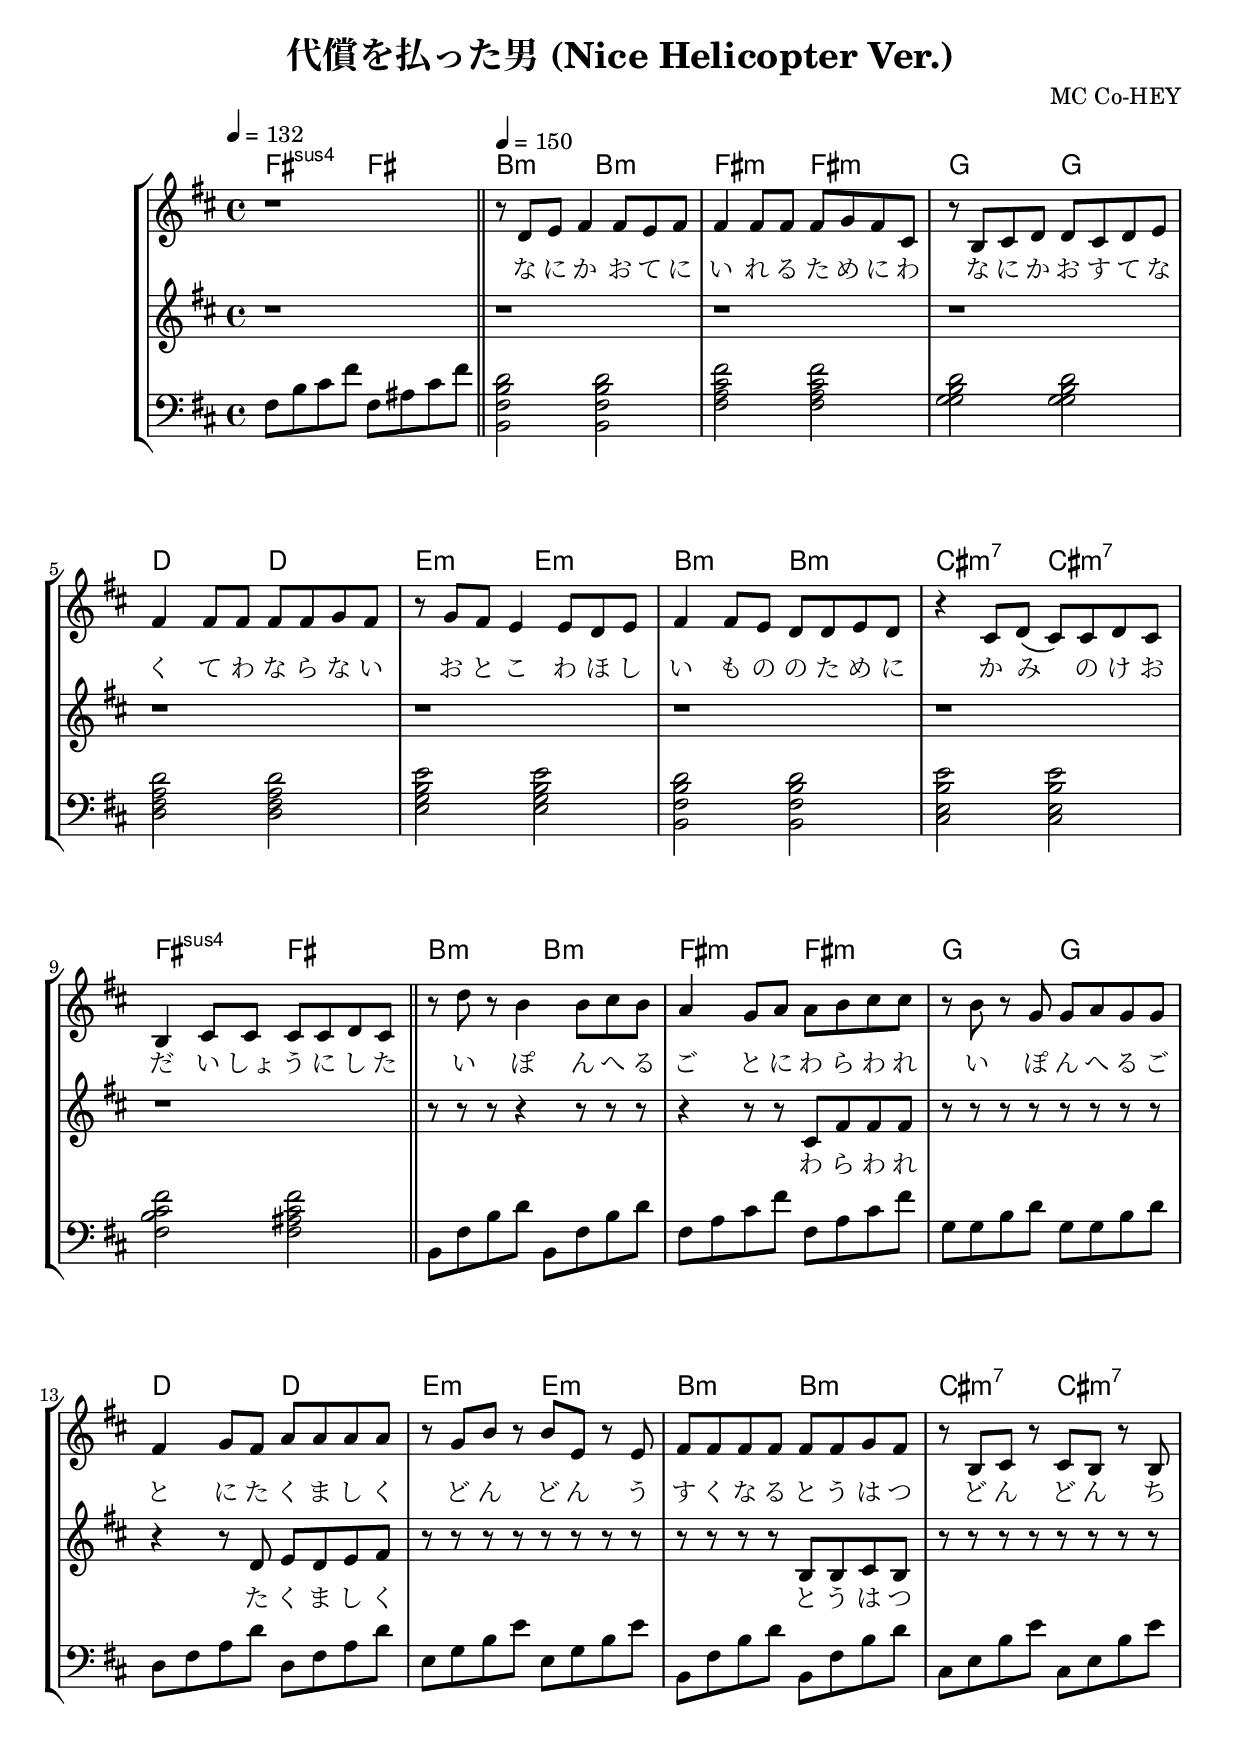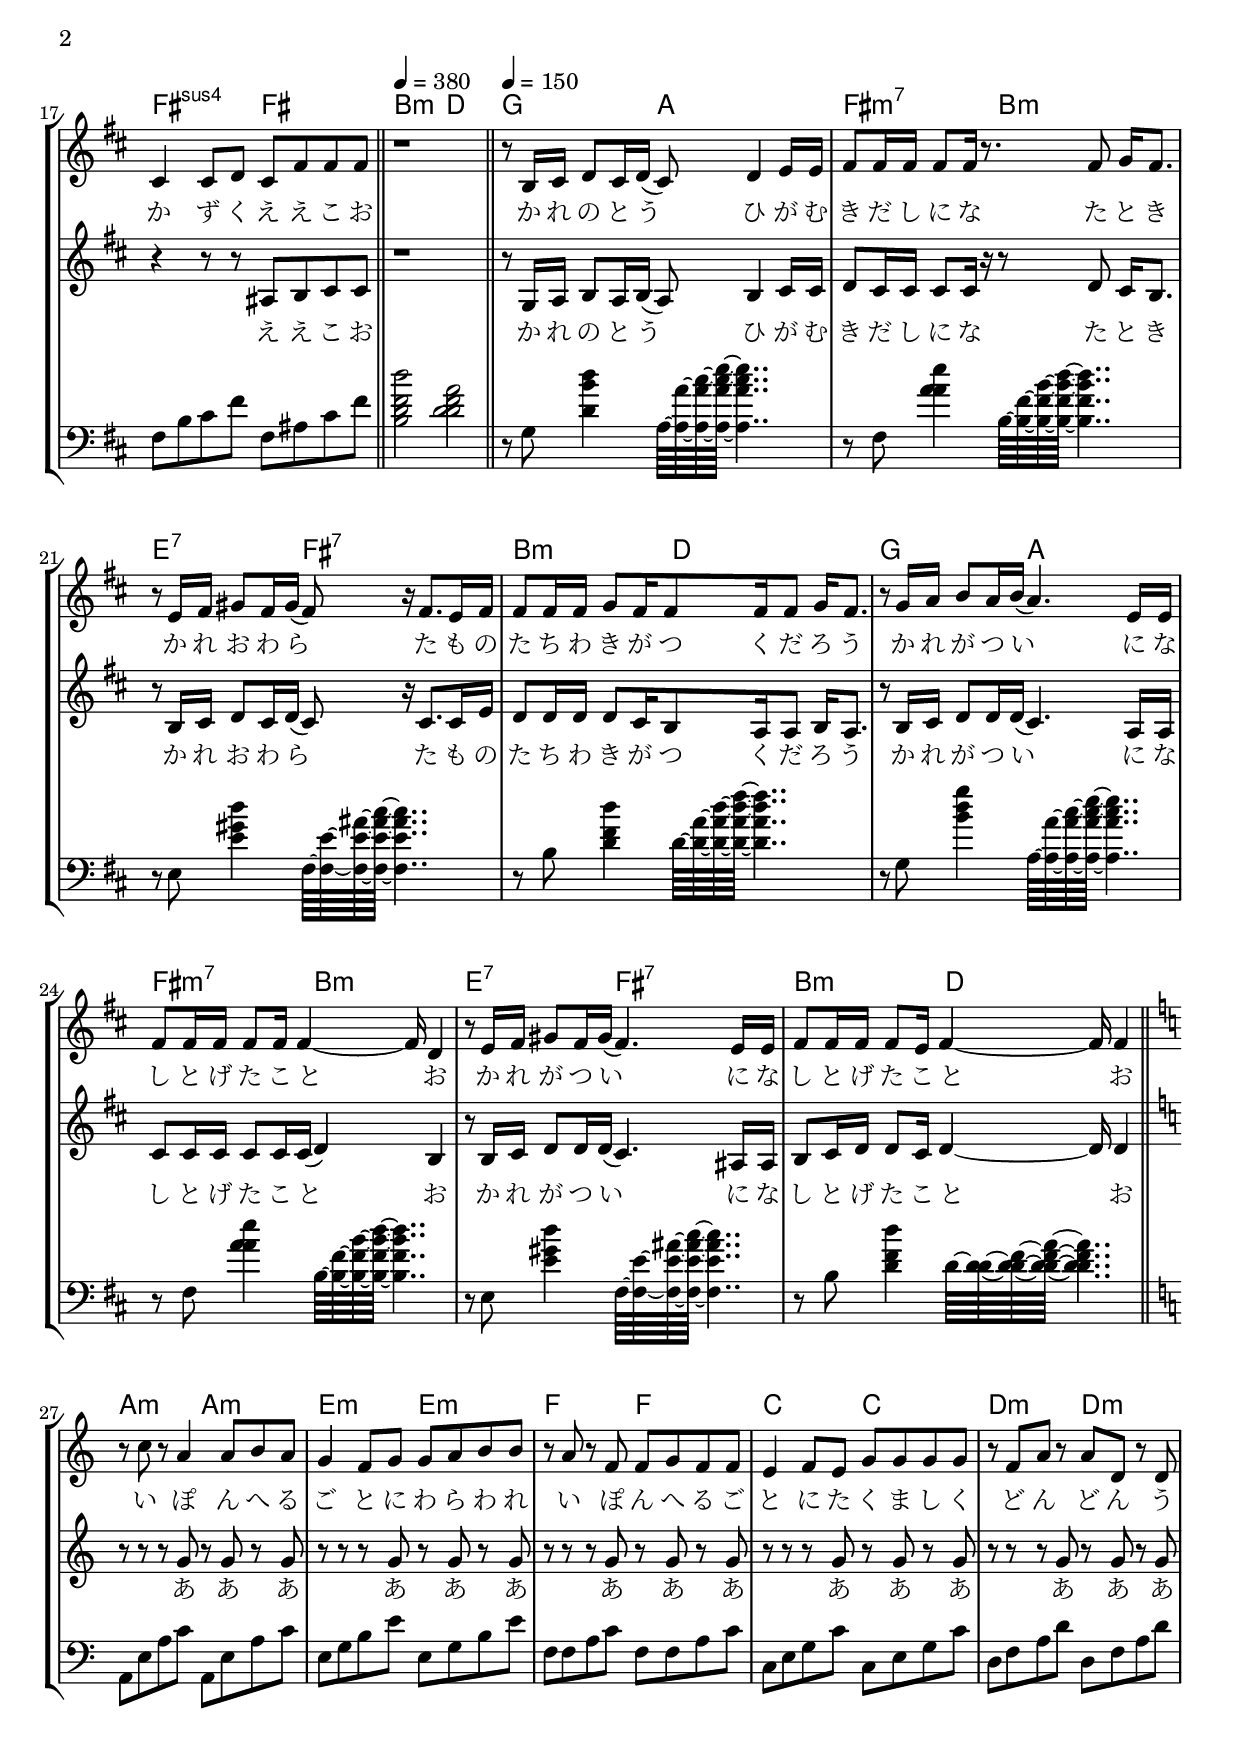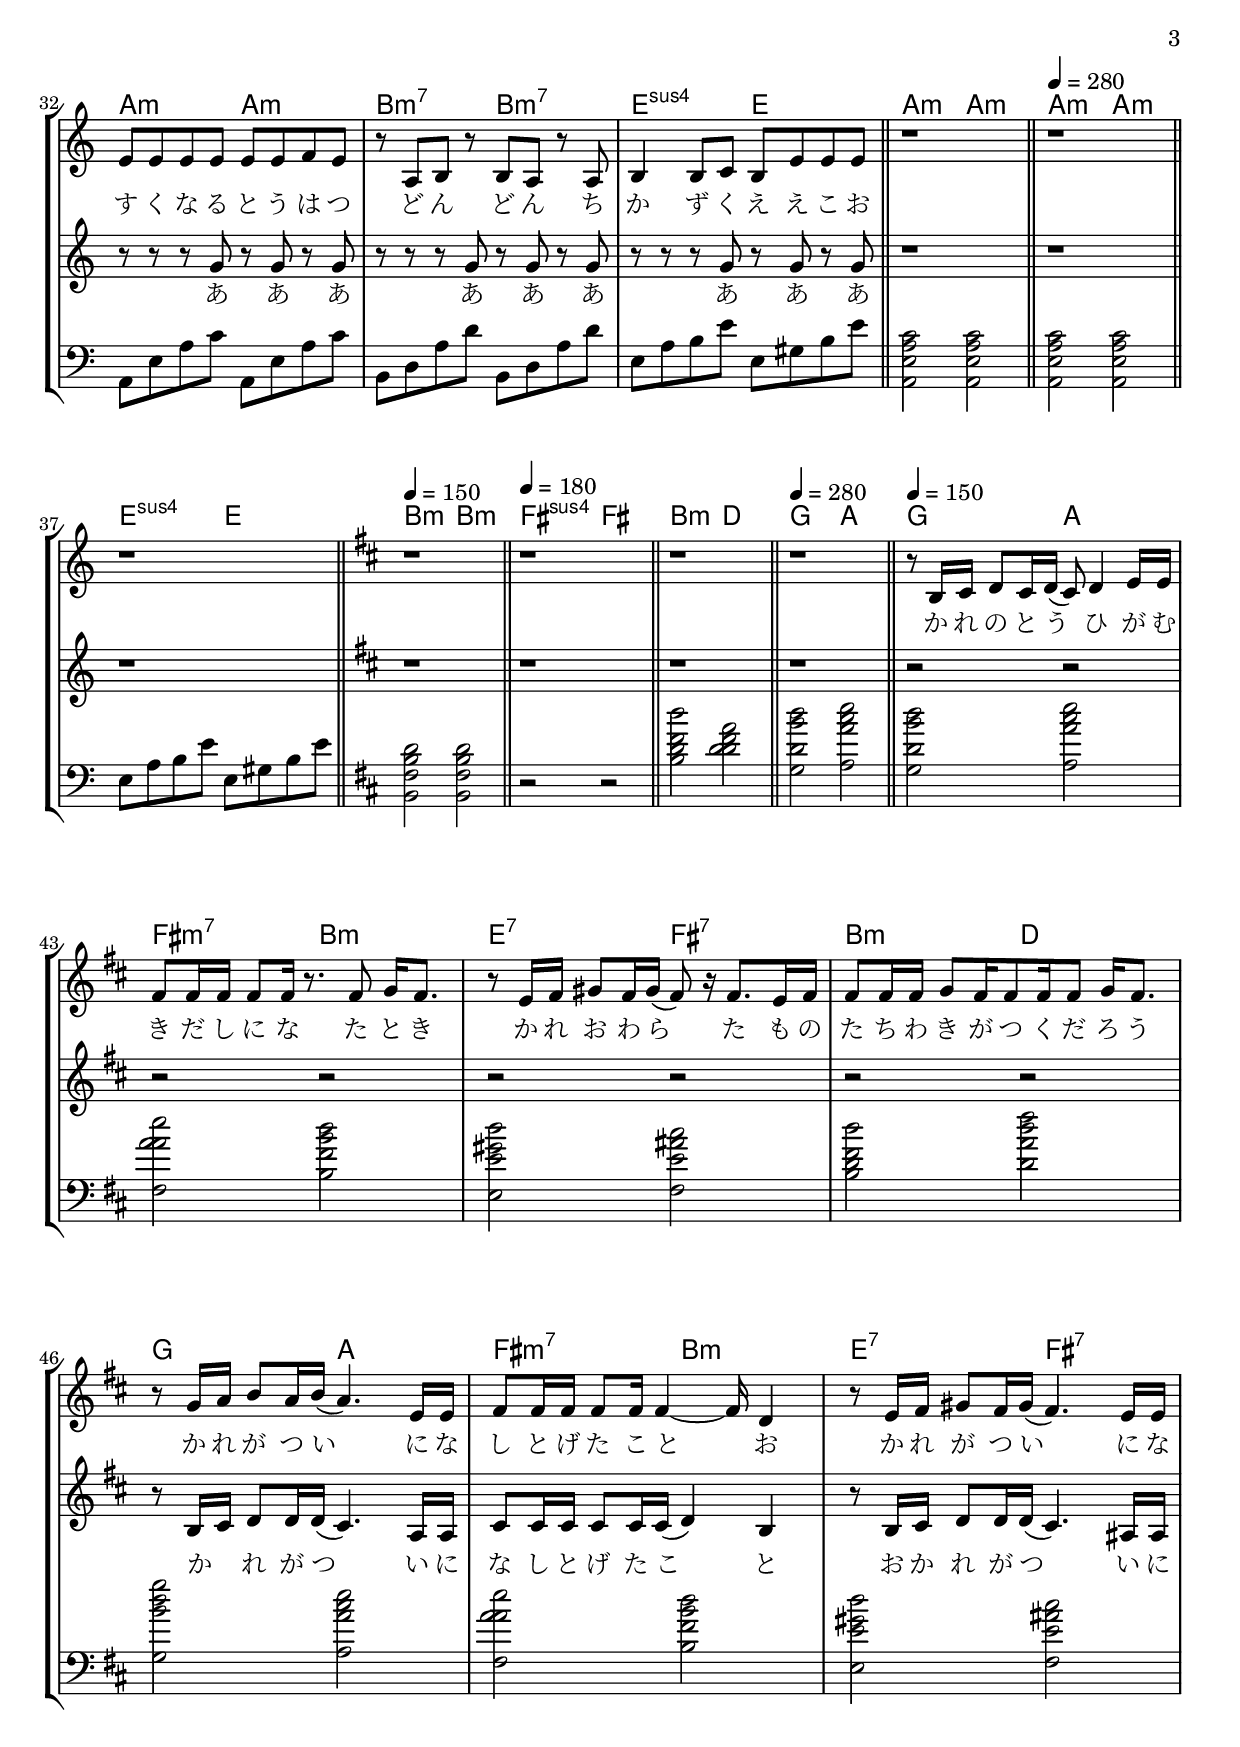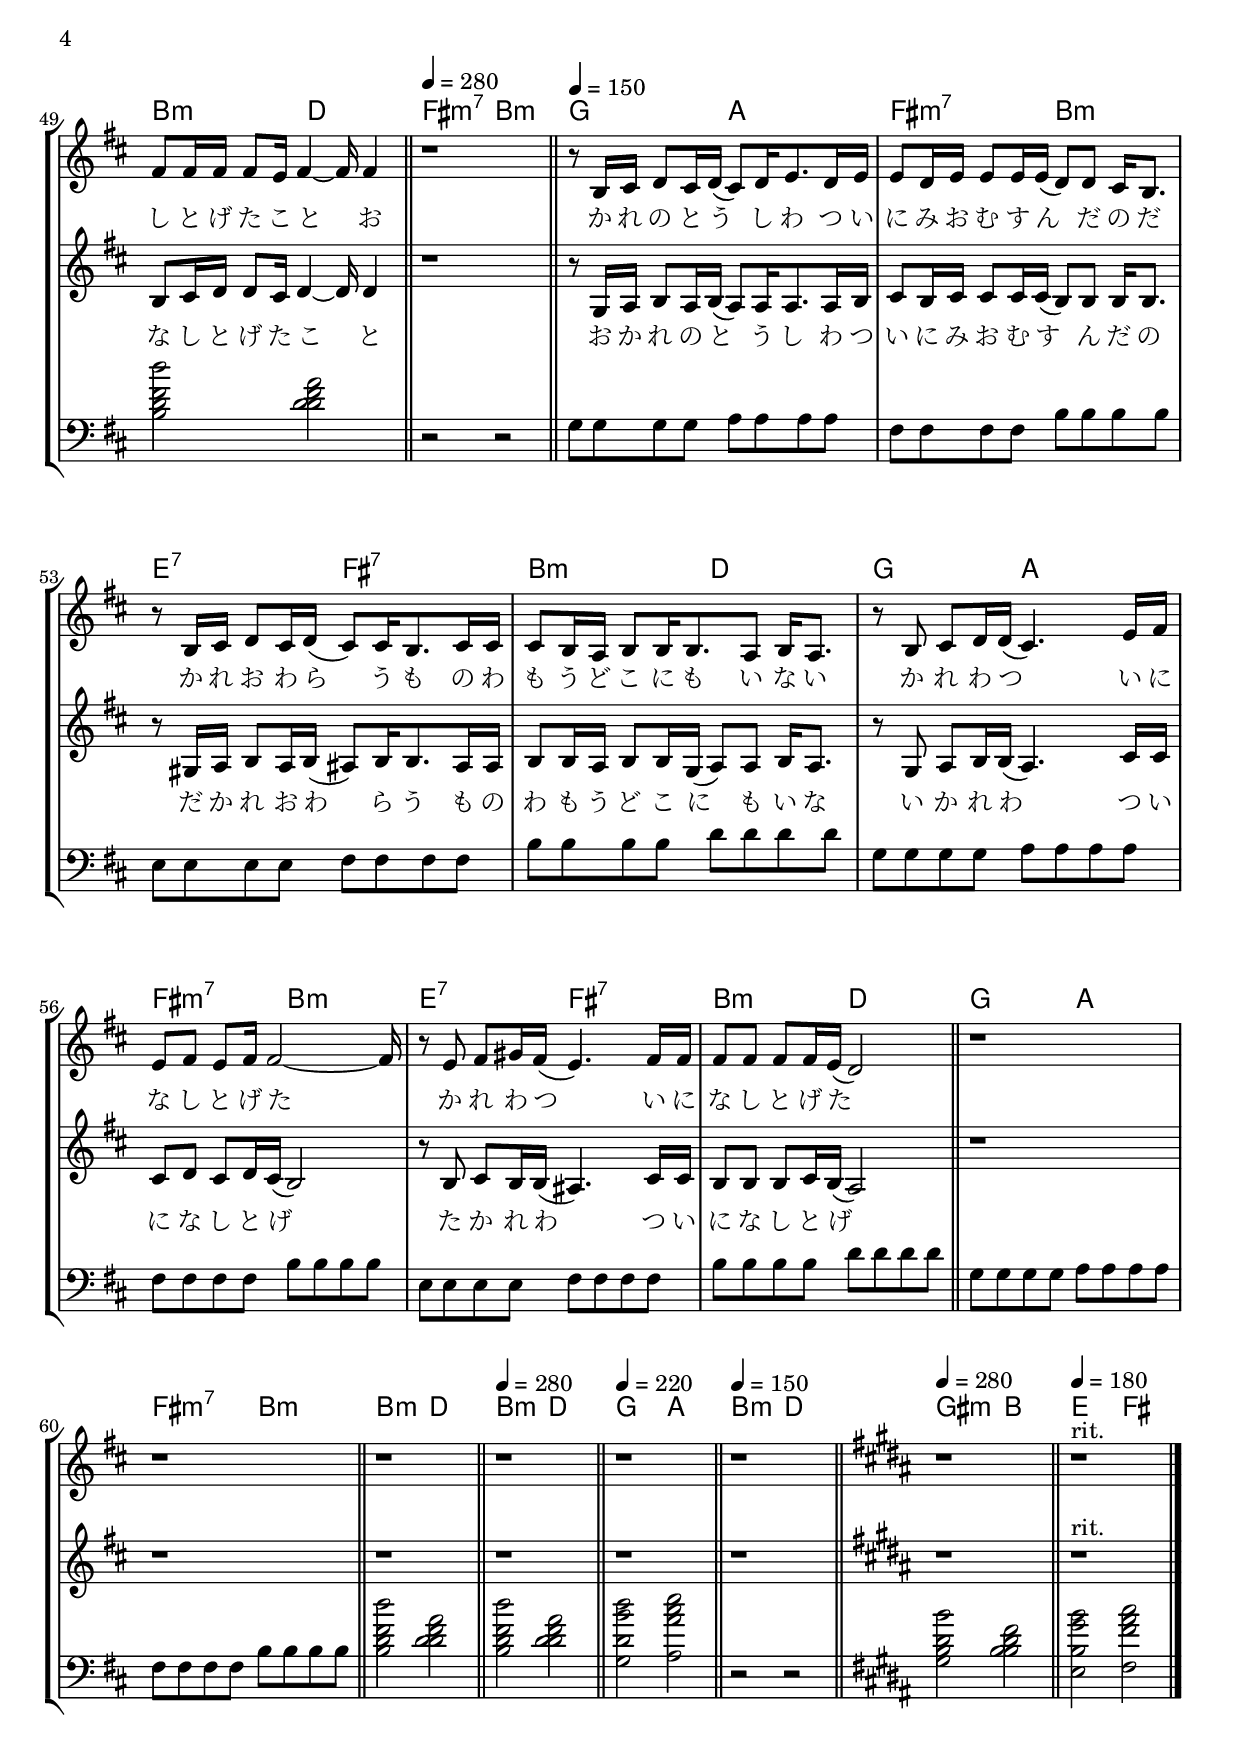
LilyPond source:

\version "2.12.1"

\header {
	title = \markup {"代償を払った男 (Nice Helicopter Ver.)"}
	composer = \markup \center-column {"MC Co-HEY"}
}

harmony = \chordmode {
	fis2:sus4 fis 

	b:m b:m fis:m fis:m g g d d e:m e:m b:m b:m cis:min7 cis:min7 fis:sus4 fis 

	b:m b:m fis:m fis:m g g d d e:m e:m b:m b:m cis:min7 cis:min7 fis:sus4 fis 

	b:m d 

	g a fis:min7 b:m e:7 fis:7 b:m d g a fis:min7 b:m e:7 fis:7 b:m d 

	a:m a:m e:m e:m f f c c d:m d:m a:m a:m b:min7 b:min7 e:sus4 e 

	a:m a:m 

	a:m a:m 

	e:sus4 e 

	b:m b:m 

	fis:sus4 fis 

	b:m d 

	g a 

	g a fis:min7 b:m e:7 fis:7 b:m d g a fis:min7 b:m e:7 fis:7 b:m d 

	fis:min7 b:m 

	g a fis:min7 b:m e:7 fis:7 b:m d g a fis:min7 b:m e:7 fis:7 b:m d 

	g a fis:min7 b:m 

	b:m d 

	b:m d 

	g a 

	b:m d 

	gis:m b 

	e fis 
}

melody = {
	\key d \major
	\tempo 4 = 132
	r1   
	\set Staff.midiInstrument = #"fss0.5"
		\tempo 4 = 150
r8  d'8  e'8  fis'4  fis'8  e'8  fis'8 
	fis'4  fis'8  fis'8  fis'8  g'8  fis'8  cis'8 
	r8  b8  cis'8  d'8  d'8  cis'8  d'8  e'8 
	fis'4  fis'8  fis'8  fis'8  fis'8  g'8  fis'8 
	r8  g'8  fis'8  e'4  e'8  d'8  e'8 
	fis'4  fis'8  e'8  d'8  d'8  e'8  d'8 
	r4  cis'8  d'8  (cis'8)  cis'8  d'8  cis'8 
	b4  cis'8  cis'8  cis'8  cis'8  d'8  cis'8
	\set Staff.midiInstrument = #"fss0.5"
	r8  d''8  r8  b'4  b'8  cis''8  b'8 
	a'4  g'8  a'8  a'8  b'8  cis''8  cis''8 
	r8  b'8  r8  g'8  g'8  a'8  g'8  g'8 
	fis'4  g'8  fis'8  a'8  a'8  a'8  a'8 
	r8  g'8  b'8  r8  b'8  e'8  r8  e'8 
	fis'8  fis'8  fis'8  fis'8  fis'8  fis'8  g'8  fis'8 
	r8  b8  cis'8  r8  cis'8  b8  r8  b8 
	cis'4  cis'8  d'8  cis'8  fis'8  fis'8  fis'8
	\tempo 4 = 380
	r1   
	\set Staff.midiInstrument = #"fss0.5"
		\tempo 4 = 150
r8  b16  cis'16  d'8  cis'16  d'16  (cis'8)  d'4  e'16  e'16 
	fis'8  fis'16  fis'16  fis'8  fis'16  r8.  fis'8  g'16  fis'8. 
	r8  e'16  fis'16  gis'8  fis'16  gis'16  (fis'8)  r16  fis'8.  e'16  fis'16 
	fis'8  fis'16  fis'16  g'8  fis'16  fis'8  fis'16  fis'8  g'16  fis'8. 
	r8  g'16  a'16  b'8  a'16  b'16  (a'4.)  e'16  e'16 
	fis'8  fis'16  fis'16  fis'8  fis'16  fis'4~fis'16  d'4 
	r8  e'16  fis'16  gis'8  fis'16  gis'16  (fis'4.)  e'16  e'16 
	fis'8  fis'16  fis'16  fis'8  e'16  fis'4~fis'16  fis'4
	\set Staff.midiInstrument = #"fss0.5"
		\key c \major
r8  c''8  r8  a'4  a'8  b'8  a'8 
	g'4  f'8  g'8  g'8  a'8  b'8  b'8 
	r8  a'8  r8  f'8  f'8  g'8  f'8  f'8 
	e'4  f'8  e'8  g'8  g'8  g'8  g'8 
	r8  f'8  a'8  r8  a'8  d'8  r8  d'8 
	e'8  e'8  e'8  e'8  e'8  e'8  f'8  e'8 
	r8  a8  b8  r8  b8  a8  r8  a8 
	b4  b8  c'8  b8  e'8  e'8  e'8
	r1   
	\tempo 4 = 280
	r1   
	r1   
	\key d \major
	\tempo 4 = 150
	r1   
	\tempo 4 = 180
	r1   
	r1   
	\tempo 4 = 280
	r1   
	\set Staff.midiInstrument = #"fss0.5"
		\tempo 4 = 150
r8  b16  cis'16  d'8  cis'16  d'16  (cis'8)  d'4  e'16  e'16 
	fis'8  fis'16  fis'16  fis'8  fis'16  r8.  fis'8  g'16  fis'8. 
	r8  e'16  fis'16  gis'8  fis'16  gis'16  (fis'8)  r16  fis'8.  e'16  fis'16 
	fis'8  fis'16  fis'16  g'8  fis'16  fis'8  fis'16  fis'8  g'16  fis'8. 
	r8  g'16  a'16  b'8  a'16  b'16  (a'4.)  e'16  e'16 
	fis'8  fis'16  fis'16  fis'8  fis'16  fis'4~fis'16  d'4 
	r8  e'16  fis'16  gis'8  fis'16  gis'16  (fis'4.)  e'16  e'16 
	fis'8  fis'16  fis'16  fis'8  e'16  fis'4~fis'16  fis'4
	\tempo 4 = 280
	r1   
	\set Staff.midiInstrument = #"fss0.5"
		\tempo 4 = 150
r8  b16  cis'16  d'8  cis'16  d'16  (cis'8)  d'16  e'8.  d'16  e'16 
	e'8  d'16  e'16  e'8  e'16  e'16  (d'8)  d'8  cis'16  b8. 
	r8  b16  cis'16  d'8  cis'16  d'16  (cis'8)  cis'16  b8.  cis'16  cis'16 
	cis'8  b16  a16  b8  b16  b8.  a8  b16  a8. 
	r8  b8  cis'8  d'16  d'16  (cis'4.)  e'16  fis'16 
	e'8  fis'8  e'8  fis'16  fis'2~fis'16 
	r8  e'8  fis'8  gis'16  fis'16  (e'4.)  fis'16  fis'16 
	fis'8  fis'8  fis'8  fis'16  e'16  (d'2)
	r1 | r1   
	r1   
	\tempo 4 = 280
	r1   
	\tempo 4 = 220
	r1   
	\tempo 4 = 150
	r1   
	\key b \major
	\tempo 4 = 280
	r1   
	\tempo 4 = 180
	r1^"rit." \bar "|."
}

words = \lyricmode {
	
	な  に  か  お  て  に  い  れ  る  た  め  に  わ  な  に  か  お  す  て  な  く  て  わ  な  ら  な  い  お  と  こ  わ  ほ  し  い  も  の  の  た  め  に  か  み  の  け  お  だ  い  しょ  う  に  し  た  
	い  ぽ  ん  へ  る  ご  と  に  わ  ら  わ  れ  い  ぽ  ん  へ  る  ご  と  に  た  く  ま  し  く  ど  ん  ど  ん  う  す  く  な  る  と  う  は  つ  ど  ん  ど  ん  ち  か  ず  く  え  え  こ  お  
	
	か  れ  の  と  う  ひ  が  む  き  だ  し  に  な  た  と  き  か  れ  お  わ  ら  た  も  の  た  ち  わ  き  が  つ  く  だ  ろ  う  か  れ  が  つ  い  に  な  し  と  げ  た  こ  と  お  か  れ  が  つ  い  に  な  し  と  げ  た  こ  と  お  
	い  ぽ  ん  へ  る  ご  と  に  わ  ら  わ  れ  い  ぽ  ん  へ  る  ご  と  に  た  く  ま  し  く  ど  ん  ど  ん  う  す  く  な  る  と  う  は  つ  ど  ん  ど  ん  ち  か  ず  く  え  え  こ  お  
	
	
	
	
	
	
	
	か  れ  の  と  う  ひ  が  む  き  だ  し  に  な  た  と  き  か  れ  お  わ  ら  た  も  の  た  ち  わ  き  が  つ  く  だ  ろ  う  か  れ  が  つ  い  に  な  し  と  げ  た  こ  と  お  か  れ  が  つ  い  に  な  し  と  げ  た  こ  と  お  
	
	か  れ  の  と  う  し  わ  つ  い  に  み  お  む  す  ん  だ  の  だ  か  れ  お  わ  ら  う  も  の  わ  も  う  ど  こ  に  も  い  な  い  か  れ  わ  つ  い  に  な  し  と  げ  た  か  れ  わ  つ  い  に  な  し  と  げ  た  
	
	
	
	
	
	
	
}

secondmelody = {
	\key d \major
	\tempo 4 = 132
	r1   
	\set Staff.midiInstrument = #"fss0.5"
		\tempo 4 = 150
r1 
	r1
	r1 r1 r1 r1 r1 r1 	\set Staff.midiInstrument = #"fss0.29"
	r8  r8  r8  r4  r8  r8  r8 
	r4  r8  r8  cis'8  fis'8  fis'8  fis'8 
	r8  r8  r8  r8  r8  r8  r8  r8 
	r4  r8  d'8  e'8  d'8  e'8  fis'8 
	r8  r8  r8  r8  r8  r8  r8  r8 
	r8  r8  r8  r8  b8  b8  cis'8  b8 
	r8  r8  r8  r8  r8  r8  r8  r8 
	r4  r8  r8  ais8  b8  cis'8  cis'8
	\tempo 4 = 380
	r1   
	\set Staff.midiInstrument = #"fss0.5"
		\tempo 4 = 150
r8  g16  a16  b8  a16  b16  (a8)  b4  cis'16  cis'16 
	d'8  cis'16  cis'16  cis'8  cis'16  r16  r8  d'8  cis'16  b8. 
	r8  b16  cis'16  d'8  cis'16  d'16  (cis'8)  r16  cis'8.  cis'16  e'16 
	d'8  d'16  d'16  d'8  cis'16  b8  a16  a8  b16  a8. 
	r8  b16  cis'16  d'8  d'16  d'16  (cis'4.)  a16  a16 
	cis'8  cis'16  cis'16  cis'8  cis'16  cis'16  (d'4)  b4 
	r8  b16  cis'16  d'8  d'16  d'16  (cis'4.)  ais16  ais16 
	b8  cis'16  d'16  d'8  cis'16  d'4~d'16  d'4
	\set Staff.midiInstrument = #"Melodic Tom"
		\key c \major
r8  r8  r8  g'8  r8  g'8  r8  g'8 
	r8  r8  r8  g'8  r8  g'8  r8  g'8 
	r8  r8  r8  g'8  r8  g'8  r8  g'8 
	r8  r8  r8  g'8  r8  g'8  r8  g'8 
	r8  r8  r8  g'8  r8  g'8  r8  g'8 
	r8  r8  r8  g'8  r8  g'8  r8  g'8 
	r8  r8  r8  g'8  r8  g'8  r8  g'8 
	r8  r8  r8  g'8  r8  g'8  r8  g'8
	r1   
	\tempo 4 = 280
	r1   
	r1   
	\key d \major
	\tempo 4 = 150
	r1   
	\tempo 4 = 180
	r1   
	r1   
	\tempo 4 = 280
	r1   
	\set Staff.midiInstrument = #"fss0.6"
		\tempo 4 = 150
r2  r2~ 
	r2  r2 
	r2  r2 
	r2  r2 
	r8  b16  cis'16  d'8  d'16  d'16  (cis'4.)  a16  a16 
	cis'8  cis'16  cis'16  cis'8  cis'16  cis'16  (d'4)  b4 
	r8  b16  cis'16  d'8  d'16  d'16  (cis'4.)  ais16  ais16 
	b8  cis'16  d'16  d'8  cis'16  d'4~d'16  d'4
	\tempo 4 = 280
	r1   
	\set Staff.midiInstrument = #"fss0.6"
		\tempo 4 = 150
r8  g16  a16  b8  a16  b16  (a8)  a16  a8.  a16  b16 
	cis'8  b16  cis'16  cis'8  cis'16  cis'16  (b8)  b8  b16  b8. 
	r8  gis16  a16  b8  a16  b16  (ais8)  b16  b8.  ais16  ais16 
	b8  b16  a16  b8  b16  g16  (a8)  a8  b16  a8. 
	r8  g8  a8  b16  b16  (a4.)  cis'16  cis'16 
	cis'8  d'8  cis'8  d'16  cis'16  (b2) 
	r8  b8  cis'8  b16  b16  (ais4.)  cis'16  cis'16 
	b8  b8  b8  cis'16  b16  (a2)
	r1 | r1   
	r1   
	\tempo 4 = 280
	r1   
	\tempo 4 = 220
	r1   
	\tempo 4 = 150
	r1   
	\key b \major
	\tempo 4 = 280
	r1   
	\tempo 4 = 180
	r1^"rit." \bar "|."
}

secondwords = \lyricmode {
	
	
	わ  ら  わ  れ  た  く  ま  し  く  と  う  は  つ  え  え  こ  お  
	
	か  れ  の  と  う  ひ  が  む  き  だ  し  に  な  た  と  き  か  れ  お  わ  ら  た  も  の  た  ち  わ  き  が  つ  く  だ  ろ  う  か  れ  が  つ  い  に  な  し  と  げ  た  こ  と  お  か  れ  が  つ  い  に  な  し  と  げ  た  こ  と  お  
	あ  あ  あ  あ  あ  あ  あ  あ  あ  あ  あ  あ  あ  あ  あ  あ  あ  あ  あ  あ  あ  あ  あ  あ  
	
	
	
	
	
	
	
	か  れ  が  つ  い  に  な  し  と  げ  た  こ  と  お  か  れ  が  つ  い  に  な  し  と  げ  た  こ  と  お  
	
	か  れ  の  と  う  し  わ  つ  い  に  み  お  む  す  ん  だ  の  だ  か  れ  お  わ  ら  う  も  の  わ  も  う  ど  こ  に  も  い  な  い  か  れ  わ  つ  い  に  な  し  と  げ  た  か  れ  わ  つ  い  に  な  し  と  げ  た  
	
	
	
	
	
	
	
}

tempochange = {
	\tempo 4 = 132
	r1 \bar "||"
	\tempo 4 = 150
	r1 | r1 | r1 | r1 | r1 | r1 | r1 | r1 \bar "||"
	\tempo 4 = 150
	r1 | r1 | r1 | r1 | r1 | r1 | r1 | r1 \bar "||"
	\tempo 4 = 380
	r1 \bar "||"
	\tempo 4 = 150
	r1 | r1 | r1 | r1 | r1 | r1 | r1 | r1 \bar "||"
	\tempo 4 = 150
	r1 | r1 | r1 | r1 | r1 | r1 | r1 | r1 \bar "||"
	\tempo 4 = 150
	r1 \bar "||"
	\tempo 4 = 280
	r1 \bar "||"
	\tempo 4 = 280
	r1 \bar "||"
	\tempo 4 = 150
	r1 \bar "||"
	\tempo 4 = 180
	r1 \bar "||"
	\tempo 4 = 180
	r1 \bar "||"
	\tempo 4 = 280
	r1 \bar "||"
	\tempo 4 = 150
	r1 | r1 | r1 | r1 | r1 | r1 | r1 | r1 \bar "||"
	\tempo 4 = 280
	r1 \bar "||"
	\tempo 4 = 150
	r1 | r1 | r1 | r1 | r1 | r1 | r1 | r1 \bar "||"
	\tempo 4 = 150
	r1 | r1 \bar "||"
	\tempo 4 = 150
	r1 \bar "||"
	\tempo 4 = 280
	r1 \bar "||"
	\tempo 4 = 220
	r1 \bar "||"
	\tempo 4 = 150
	r1 \bar "||"
	\tempo 4 = 280
	r1 \bar "||"
	\tempo 4 = 180
	\tempo 4 = 135 r2 \tempo 4 = 120 r2 \bar "|."
}

mainacc = {
	\clef bass
	\set Staff.midiInstrument = #"Helicopter"
	\key d \major
	\tempo 4 = 132
	fis8 b8 cis'8 fis'8
	fis8 ais8 cis'8 fis'8
	\bar "||"

	\set Staff.midiInstrument = #"Helicopter"
	\tempo 4 = 150
	<b, fis b d'>2
	<b, fis b d'>2
	<fis a cis' fis'>2
	<fis a cis' fis'>2
	<g g b d'>2
	<g g b d'>2
	<d fis a d'>2
	<d fis a d'>2
	<e g b e'>2
	<e g b e'>2
	<b, fis b d'>2
	<b, fis b d'>2
	<cis e b e'>2
	<cis e b e'>2
	<fis b cis' fis'>2
	<fis ais cis' fis'>2
	\bar "||"

	\set Staff.midiInstrument = #"Helicopter"
	b,8 fis8 b8 d'8
	b,8 fis8 b8 d'8
	fis8 a8 cis'8 fis'8
	fis8 a8 cis'8 fis'8
	g8 g8 b8 d'8
	g8 g8 b8 d'8
	d8 fis8 a8 d'8
	d8 fis8 a8 d'8
	e8 g8 b8 e'8
	e8 g8 b8 e'8
	b,8 fis8 b8 d'8
	b,8 fis8 b8 d'8
	cis8 e8 b8 e'8
	cis8 e8 b8 e'8
	fis8 b8 cis'8 fis'8
	fis8 ais8 cis'8 fis'8
	\bar "||"

	\set Staff.midiInstrument = #"FX 2 (soundtrack)"
	\tempo 4 = 380
	<b d' fis' d''>2
	<d' d' fis' a'>2
	\bar "||"

	\set Staff.midiInstrument = #"Taiko Drum"
	\tempo 4 = 150
	r8 g8 <d' d'' b'>4
	a64~ <a~ a'~> <a~ a'~ cis''~> <a a' cis'' e''>~ <a a' cis'' e''>4..
	r8 fis8 <a' a' e''>4
	b64~ <b~ fis'~> <b~ fis'~ b'~> <b fis' b' d''>~ <b fis' b' d''>4..
	r8 e8 <e' gis' d''>4
	fis64~ <fis~ e'~> <fis~ e'~ ais'~> <fis e' ais' cis''>~ <fis e' ais' cis''>4..
	r8 b8 <d' fis' d''>4
	d'64~ <d'~ a'~> <d'~ a'~ d''~> <d' a' d'' fis''>~ <d' a' d'' fis''>4..
	r8 g8 <b' d'' g''>4
	a64~ <a~ a'~> <a~ a'~ cis''~> <a a' cis'' e''>~ <a a' cis'' e''>4..
	r8 fis8 <a' a' e''>4
	b64~ <b~ fis'~> <b~ fis'~ b'~> <b fis' b' d''>~ <b fis' b' d''>4..
	r8 e8 <e' gis' d''>4
	fis64~ <fis~ e'~> <fis~ e'~ ais'~> <fis e' ais' cis''>~ <fis e' ais' cis''>4..
	r8 b8 <d' fis' d''>4
	d'64~ <d'~ d'~> <d'~ d'~ fis'~> <d' d' fis' a'>~ <d' d' fis' a'>4..
	\bar "||"

	\set Staff.midiInstrument = #"Reverse Cymbal"
	\key c \major
	a,8 e8 a8 c'8
	a,8 e8 a8 c'8
	e8 g8 b8 e'8
	e8 g8 b8 e'8
	f8 f8 a8 c'8
	f8 f8 a8 c'8
	c8 e8 g8 c'8
	c8 e8 g8 c'8
	d8 f8 a8 d'8
	d8 f8 a8 d'8
	a,8 e8 a8 c'8
	a,8 e8 a8 c'8
	b,8 d8 a8 d'8
	b,8 d8 a8 d'8
	e8 a8 b8 e'8
	e8 gis8 b8 e'8
	\bar "||"

	\set Staff.midiInstrument = #"Reverse Cymbal"
	<a, e a c'>2
	<a, e a c'>2
	\bar "||"

	\set Staff.midiInstrument = #"Reverse Cymbal"
	\tempo 4 = 280
	<a, e a c'>2
	<a, e a c'>2
	\bar "||"

	\set Staff.midiInstrument = #"Bird Tweet"
	e8 a8 b8 e'8
	e8 gis8 b8 e'8
	\bar "||"

	\set Staff.midiInstrument = #"Reverse Cymbal"
	\key d \major
	\tempo 4 = 150
	<b, fis b d'>2
	<b, fis b d'>2
	\bar "||"

	\set Staff.midiInstrument = #"Gunshot"
	\tempo 4 = 180
	r2
	r2
	\bar "||"

	\set Staff.midiInstrument = #"FX 2 (soundtrack)"
	<b d' fis' d''>2
	<d' d' fis' a'>2
	\bar "||"

	\set Staff.midiInstrument = #"FX 2 (soundtrack)"
	\tempo 4 = 280
	<g d' d'' b'>2
	<a a' cis'' e''>2
	\bar "||"

	\set Staff.midiInstrument = #"Helicopter"
	\tempo 4 = 150
	<g d' d'' b'>2
	<a a' cis'' e''>2
	<fis a' a' e''>2
	<b fis' b' d''>2
	<e e' gis' d''>2
	<fis e' ais' cis''>2
	<b d' fis' d''>2
	<d' a' d'' fis''>2
	<g b' d'' g''>2
	<a a' cis'' e''>2
	<fis a' a' e''>2
	<b fis' b' d''>2
	<e e' gis' d''>2
	<fis e' ais' cis''>2
	<b d' fis' d''>2
	<d' d' fis' a'>2
	\bar "||"

	\set Staff.midiInstrument = #"Acoustic grand"
	\tempo 4 = 280
	r2
	r2
	\bar "||"

	\set Staff.midiInstrument = #"Agogo"
	\tempo 4 = 150
	g8 g8 g8 g8
	a8 a8 a8 a8
	fis8 fis8 fis8 fis8
	b8 b8 b8 b8
	e8 e8 e8 e8
	fis8 fis8 fis8 fis8
	b8 b8 b8 b8
	d'8 d'8 d'8 d'8
	g8 g8 g8 g8
	a8 a8 a8 a8
	fis8 fis8 fis8 fis8
	b8 b8 b8 b8
	e8 e8 e8 e8
	fis8 fis8 fis8 fis8
	b8 b8 b8 b8
	d'8 d'8 d'8 d'8
	\bar "||"

	\set Staff.midiInstrument = #"Agogo"
	g8 g8 g8 g8
	a8 a8 a8 a8
	fis8 fis8 fis8 fis8
	b8 b8 b8 b8
	\bar "||"

	\set Staff.midiInstrument = #"Helicopter"
	<b d' fis' d''>2
	<d' d' fis' a'>2
	\bar "||"

	\set Staff.midiInstrument = #"FX 2 (soundtrack)"
	\tempo 4 = 280
	<b d' fis' d''>2
	<d' d' fis' a'>2
	\bar "||"

	\set Staff.midiInstrument = #"FX 2 (soundtrack)"
	\tempo 4 = 220
	<g d' d'' b'>2
	<a a' cis'' e''>2
	\bar "||"

	\set Staff.midiInstrument = #"Acoustic grand"
	\tempo 4 = 150
	r2
	r2
	\bar "||"

	\set Staff.midiInstrument = #"FX 2 (soundtrack)"
	\key b \major
	\tempo 4 = 280
	<gis b dis' b'>2
	<b b dis' fis'>2
	\bar "||"

	\set Staff.midiInstrument = #"FX 2 (soundtrack)"
	\tempo 4 = 180
	<e b b' gis'>2
	<fis fis' ais' cis''>2
	\bar "|."
}

subacc = {
	\clef bass
	\set Staff.midiInstrument = #"Helicopter"
	\key d \major
	\tempo 4 = 132
	<fis b cis' fis'>2
	<fis ais cis' fis'>2
	\bar "||"

	\set Staff.midiInstrument = #"Helicopter"
	\tempo 4 = 150
	<b, fis b d'>2
	<b, fis b d'>2
	<fis a cis' fis'>2
	<fis a cis' fis'>2
	<g g b d'>2
	<g g b d'>2
	<d fis a d'>2
	<d fis a d'>2
	<e g b e'>2
	<e g b e'>2
	<b, fis b d'>2
	<b, fis b d'>2
	<cis e b e'>2
	<cis e b e'>2
	<fis b cis' fis'>2
	<fis ais cis' fis'>2
	\bar "||"

	\set Staff.midiInstrument = #"Helicopter"
	<b, fis b d'>2
	<b, fis b d'>2
	<fis a cis' fis'>2
	<fis a cis' fis'>2
	<g g b d'>2
	<g g b d'>2
	<d fis a d'>2
	<d fis a d'>2
	<e g b e'>2
	<e g b e'>2
	<b, fis b d'>2
	<b, fis b d'>2
	<cis e b e'>2
	<cis e b e'>2
	<fis b cis' fis'>2
	<fis ais cis' fis'>2
	\bar "||"

	\set Staff.midiInstrument = #"FX 2 (soundtrack)"
	\tempo 4 = 380
	<b d' fis' d''>4 <b d' fis' d''>4
	<d' d' fis' a'>4 <d' d' fis' a'>4
	\bar "||"

	\set Staff.midiInstrument = #"Melodic Tom"
	\tempo 4 = 150
	r8 <d' d'' b'>8 <d' d'' b'>8 <d' d'' b'>8
	r8 <a' cis'' e''>8 <a' cis'' e''>8 <a' cis'' e''>8
	r8 <a' a' e''>8 <a' a' e''>8 <a' a' e''>8
	r8 <fis' b' d''>8 <fis' b' d''>8 <fis' b' d''>8
	r8 <e' gis' d''>8 <e' gis' d''>8 <e' gis' d''>8
	r8 <e' ais' cis''>8 <e' ais' cis''>8 <e' ais' cis''>8
	r8 <d' fis' d''>8 <d' fis' d''>8 <d' fis' d''>8
	r8 <a' d'' fis''>8 <a' d'' fis''>8 <a' d'' fis''>8
	r8 <b' d'' g''>8 <b' d'' g''>8 <b' d'' g''>8
	r8 <a' cis'' e''>8 <a' cis'' e''>8 <a' cis'' e''>8
	r8 <a' a' e''>8 <a' a' e''>8 <a' a' e''>8
	r8 <fis' b' d''>8 <fis' b' d''>8 <fis' b' d''>8
	r8 <e' gis' d''>8 <e' gis' d''>8 <e' gis' d''>8
	r8 <e' ais' cis''>8 <e' ais' cis''>8 <e' ais' cis''>8
	r8 <d' fis' d''>8 <d' fis' d''>8 <d' fis' d''>8
	r8 <d' fis' a'>8 <d' fis' a'>8 <d' fis' a'>8
	\bar "||"

	\set Staff.midiInstrument = #"Woodblock"
	\key c \major
	a,4 r4
	a,4 r4
	e4 r4
	e4 r4
	f4 r4
	f4 r4
	c4 r4
	c4 r4
	d4 r4
	d4 r4
	a,4 r4
	a,4 r4
	b,4 r4
	b,4 r4
	e4 r4
	e4 r4
	\bar "||"

	\set Staff.midiInstrument = #"Helicopter"
	<a, e a c'>2
	<a, e a c'>2
	\bar "||"

	\set Staff.midiInstrument = #"Reverse Cymbal"
	\tempo 4 = 280
	a,8 e8 a8 c'8
	a,8 e8 a8 c'8
	\bar "||"

	\set Staff.midiInstrument = #"Synth Drum"
	e16 e16 <a b e'>16 e16   e32 e32 e16 <a b e'>16 e16
	e16 e16 <gis b e'>16 e16   e32 e32 e16 <gis b e'>16 e16
	\bar "||"

	\set Staff.midiInstrument = #"Helicopter"
	\key d \major
	\tempo 4 = 150
	<b, fis b d'>2
	<b, fis b d'>2
	\bar "||"

	\set Staff.midiInstrument = #"Gunshot"
	\tempo 4 = 180
	r2
	r2
	\bar "||"

	\set Staff.midiInstrument = #"FX 2 (soundtrack)"
	<b d' fis' d''>2
	<d' d' fis' a'>2
	\bar "||"

	\set Staff.midiInstrument = #"FX 2 (soundtrack)"
	\tempo 4 = 280
	<g d' d'' b'>2
	<a a' cis'' e''>2
	\bar "||"

	\set Staff.midiInstrument = #"Helicopter"
	\tempo 4 = 150
	<g d' d'' b'>2
	<a a' cis'' e''>2
	<fis a' a' e''>2
	<b fis' b' d''>2
	<e e' gis' d''>2
	<fis e' ais' cis''>2
	<b d' fis' d''>2
	<d' a' d'' fis''>2
	<g b' d'' g''>2
	<a a' cis'' e''>2
	<fis a' a' e''>2
	<b fis' b' d''>2
	<e e' gis' d''>2
	<fis e' ais' cis''>2
	<b d' fis' d''>2
	<d' d' fis' a'>2
	\bar "||"

	\set Staff.midiInstrument = #"Acoustic grand"
	\tempo 4 = 280
	r2
	r2
	\bar "||"

	\set Staff.midiInstrument = #"Applause"
	\tempo 4 = 150
	<g d' d'' b'>2
	<a a' cis'' e''>2
	<fis a' a' e''>2
	<b fis' b' d''>2
	<e e' gis' d''>2
	<fis e' ais' cis''>2
	<b d' fis' d''>2
	<d' a' d'' fis''>2
	<g b' d'' g''>2
	<a a' cis'' e''>2
	<fis a' a' e''>2
	<b fis' b' d''>2
	<e e' gis' d''>2
	<fis e' ais' cis''>2
	<b d' fis' d''>2
	<d' d' fis' a'>2
	\bar "||"

	\set Staff.midiInstrument = #"Acoustic grand"
	r2
	r2
	r2
	r2
	\bar "||"

	\set Staff.midiInstrument = #"Helicopter"
	<b d' fis' d''>2
	<d' d' fis' a'>2
	\bar "||"

	\set Staff.midiInstrument = #"FX 2 (soundtrack)"
	\tempo 4 = 280
	<b d' fis' d''>2
	<d' d' fis' a'>2
	\bar "||"

	\set Staff.midiInstrument = #"FX 2 (soundtrack)"
	\tempo 4 = 220
	g8 d'8 d''8 b'8
	a8 a'8 cis''8 e''8
	\bar "||"

	\set Staff.midiInstrument = #"Acoustic grand"
	\tempo 4 = 150
	r2
	r2
	\bar "||"

	\set Staff.midiInstrument = #"FX 2 (soundtrack)"
	\key b \major
	\tempo 4 = 280
	<gis b dis' b'>2
	<b b dis' fis'>2
	\bar "||"

	\set Staff.midiInstrument = #"FX 2 (soundtrack)"
	\tempo 4 = 180
	<e b b' gis'>2
	<fis fis' ais' cis''>2
	\bar "|."
}

percA = {
	\drummode {
	cymr8 cymr8 cymr4 cymr8 cymr4.  \bar "||"
	r8 cymr8 cymr8 cymr8 cymr8 cymr8 cymr8 cymr8  |cymr8 cymr8 cymr8 cymr8 cymr8 cymr8 cymr8 cymr8  |cymr8 cymr8 cymr8 cymr8 cymr8 cymr8 cymr8 cymr8  |cymr8 cymr8 cymr8 cymr8 cymr8 cymr8 cymr8 cymr8  |r8 cymr8 cymr8 cymr8 cymr8 cymr8 cymr8 cymr8  |cymr8 cymr8 cymr8 cymr8 cymr8 cymr8 cymr8 cymr8  |cymr8 cymr8 cymr8 cymr8 cymr8 cymr8 cymr8 cymr8  |cymr8 cymr8 cymr4 cymr8 cymr4.  \bar "||"
	r4 hh4 hh4 hh4  |hh4 hh4 hh4 hh4  |hh4 hh4 hh4 hh4  |hh4 hh4 hh4 hh4  |r4 hh4 hh4 hh4  |hh4 hh4 hh4 hh4  |hh4 hh4 hh4 hh4  |r1  \bar "||"
	r1 \bar "||"
	r1  |hh4 hh4 hh4 hh4  |r1  |hh4 hh4 hh4 hh4  |r1  |hh4 hh4 hh4 hh4  |r1  |hh4 hh4 hh2  \bar "||"
	r8 cymr8 cymr8 cymr8 cymr8 cymr8 cymr8 cymr8  |cymr8 cymr8 cymr8 cymr8 cymr8 cymr8 cymr8 cymr8  |cymr8 cymr8 cymr8 cymr8 cymr8 cymr8 cymr8 cymr8  |cymr8 cymr8 cymr8 cymr8 cymr8 cymr8 cymr8 cymr8  |r8 cymr8 cymr8 cymr8 cymr8 cymr8 cymr8 cymr8  |cymr8 cymr8 cymr8 cymr8 cymr8 cymr8 cymr8 cymr8  |cymr8 cymr8 cymr8 cymr8 cymr8 cymr8 cymr8 cymr8  |cymr8 cymr8 cymr4 cymr8 cymr4.  \bar "||"
	r1 \bar "||"
	r8 hh2. r8  \bar "||"
	r1 \bar "||"
	r1 \bar "||"
	cymr4 cymr4 cymr4 cymr4  \bar "||"
	r1 \bar "||"
	r1 \bar "||"
	hh4 hh8 hh2 r8  |\times 16/32{ hh2 hh8. hh8. hh4. hh2. } |hh4 hh8 hh2 r8  |hh4 hh8 hh4 hh4.  |hh4 hh8 hh2 r8  |\times 16/32{ hh2 hh8. hh8. hh4. hh2. } |hh4 hh8 hh2 r8  |\times 16/32{ hh2 hh8. hh1 r4 r16 } \bar "||"
	r1 \bar "||"
	r1  |hh4 hh4 hh4 hh4  |r1  |hh4 hh4 hh4 hh4  |r1  |hh4 hh4 hh4 hh4  |r1  |hh4 hh4 hh2  \bar "||"
	hh8 hh8 hh8 hh8 hh8 hh8 hh8 hh8  |r8 hh2. r8  \bar "||"
	r1 \bar "||"
	r1 \bar "||"
	r1 \bar "||"
	cymr4 cymr4 cymr4 cymr4  \bar "||"
	r1 \bar "||"
	r1 \bar "|."
	}
}

percB = {
	\drummode {
	r8 sn8 sn4 sn8 sn8 sn16 sn16 sn16 sn16  \bar "||"
	r4 sn8 sn4. sn4  |r4 sn8 sn4. sn4  |r4 sn8 sn4. sn4  |r4 sn8 sn4. sn4  |r4 sn8 sn4. sn4  |r4 sn8 sn4. sn4  |r4 sn8 sn4. sn4  |r8 sn8 sn4 sn8 sn8 sn16 sn16 sn16 sn16  \bar "||"
	r4 sn8 sn4. sn4  |r4 sn8 sn4. sn4  |r4 sn8 sn4. sn4  |r4 sn8 sn4. sn4  |r4 sn8 sn4. sn4  |r4 sn8 sn4. sn4  |r4 sn8 sn4. sn4  |sn16 sn16 sn16 sn16 sn16 sn16 sn16 sn16 sn16 sn16 sn16 sn16 sn16 sn16 sn16 sn16  \bar "||"
	r1 \bar "||"
	sn4 sn4 sn4 sn4  |r4 sn2 sn8. sn16  |sn4 sn4 sn4 sn4  |r4 sn2 sn8. sn16  |sn4 sn4 sn4 sn4  |r4 sn2 sn8. sn16  |sn4 sn4 sn4 sn4  |r4 sn4 r16 sn16 sn16 sn16 sn16 sn16 sn16 sn16  \bar "||"
	r4 sn8 sn4. sn4  |r4 sn8 sn4. sn4  |r4 sn8 sn4. sn4  |r4 sn8 sn4. sn4  |r4 sn8 sn4. sn4  |r4 sn8 sn4. sn4  |r4 sn8 sn4. sn4  |r8 sn8 sn4 sn8 sn8 sn16 sn16 sn16 sn16  \bar "||"
	r1 \bar "||"
	r4 sn2 sn4  \bar "||"
	r1 \bar "||"
	r1 \bar "||"
	r2 sn2  \bar "||"
	r1 \bar "||"
	r1 \bar "||"
	r16 hhp8 hhp8 hhp2 r8.  |\times 16/32{ r8 hhp4 hhp4 hhp8 hhp2 r8 hhp2 r8 } |r16 hhp8 hhp8 hhp2 r8.  |r16 hhp8 hhp8 hhp8. hhp2  |r16 hhp8 hhp8 hhp2 r8.  |\times 16/32{ r8 hhp4 hhp4 hhp8 hhp2 r8 hhp2 r8 } |r16 hhp8 hhp8 hhp2 r8.  |\times 16/32{ r8 hhp4 hhp4 hhp8 hhp1 r4 } \bar "||"
	r1 \bar "||"
	sn4 sn4 sn4 sn4  |r4 sn2 sn8. sn16  |sn4 sn4 sn4 sn4  |r4 sn2 sn8. sn16  |sn4 sn4 sn4 sn4  |r4 sn2 sn8. sn16  |sn4 sn4 sn4 sn4  |r4 sn4 r16 sn16 sn16 sn16 sn16 sn16 sn16 sn16  \bar "||"
	r4 sn8. sn8 sn8. sn8. sn16  |r4 sn2 sn4  \bar "||"
	r1 \bar "||"
	r1 \bar "||"
	r1 \bar "||"
	r2 sn2  \bar "||"
	r1 \bar "||"
	r1 \bar "|."
	}
}

percC = {
	\drummode {
	bd4. bd8 bd4 bd8 bd8  \bar "||"
	bd4 bd4 bd4 bd4  |bd4 bd4 bd8 bd8 bd4  |bd4 bd4 bd4 bd4  |bd4 bd4 bd8 bd8 bd4  |bd4 bd4 bd4 bd4  |bd4 bd4 bd8 bd8 bd4  |bd4 bd4 bd4 bd4  |bd4. bd8 bd4 bd8 bd8  \bar "||"
	bd4 bd4 bd4 bd4  |bd4 bd4 bd4 bd8 bd8  |bd4 bd4 bd4 bd4  |bd4 bd4 bd4 bd8 bd8  |bd4 bd4 bd4 bd4  |bd4 bd4 bd4 bd8 bd8  |bd4 bd4 bd4 bd4  |bd4 bd4 bd8 bd8 bd8 bd8  \bar "||"
	r1 \bar "||"
	bd16 bd16 bd16 bd16 bd16 bd16 bd16 bd16 bd16 bd16 bd16 bd16 bd16 bd16 bd16 bd16  |bd8 bd8 bd8 bd8 bd8 bd8 bd8 bd8  |bd16 bd16 bd16 bd16 bd16 bd16 bd16 bd16 bd16 bd16 bd16 bd16 bd16 bd16 bd16 bd16  |bd8 bd8 bd8 bd8 bd8 bd8 bd8 bd8  |bd16 bd16 bd16 bd16 bd16 bd16 bd16 bd16 bd16 bd16 bd16 bd16 bd16 bd16 bd16 bd16  |bd8 bd8 bd8 bd8 bd8 bd8 bd8 bd8  |bd16 bd16 bd16 bd16 bd16 bd16 bd16 bd16 bd16 bd16 bd16 bd16 bd16 bd16 bd16 bd16  |bd8 bd8 bd8 bd8 bd8 bd8 bd8 bd8  \bar "||"
	bd4 bd4 bd4 bd4  |bd4 bd4 bd8 bd8 bd4  |bd4 bd4 bd4 bd4  |bd4 bd4 bd8 bd8 bd4  |bd4 bd4 bd4 bd4  |bd4 bd4 bd8 bd8 bd4  |bd4 bd4 bd4 bd4  |bd4. bd8 bd4 bd8 bd8  \bar "||"
	r1 \bar "||"
	bd8 bd4. bd4. bd8  \bar "||"
	r1 \bar "||"
	r1 \bar "||"
	bd2 r8 bd4.  \bar "||"
	r1 \bar "||"
	r1 \bar "||"
	r1  |\times 16/32{ r1 r2 hho2 } |r1  |\times 16/32{ r1 r2 hho2 } |r1  |\times 16/32{ r1 r2 hho2 } |r1  |\times 16/32{ r1 r2 hho2 } \bar "||"
	r1 \bar "||"
	bd16 bd16 bd16 bd16 bd16 bd16 bd16 bd16 bd16 bd16 bd16 bd16 bd16 bd16 bd16 bd16  |bd8 bd8 bd8 bd8 bd8 bd8 bd8 bd8  |bd16 bd16 bd16 bd16 bd16 bd16 bd16 bd16 bd16 bd16 bd16 bd16 bd16 bd16 bd16 bd16  |bd8 bd8 bd8 bd8 bd8 bd8 bd8 bd8  |bd16 bd16 bd16 bd16 bd16 bd16 bd16 bd16 bd16 bd16 bd16 bd16 bd16 bd16 bd16 bd16  |bd8 bd8 bd8 bd8 bd8 bd8 bd8 bd8  |bd16 bd16 bd16 bd16 bd16 bd16 bd16 bd16 bd16 bd16 bd16 bd16 bd16 bd16 bd16 bd16  |bd8 bd8 bd8 bd8 bd8 bd8 bd8 bd8  \bar "||"
	bd8 bd4 bd2 bd8  |bd8 bd4. bd4. bd8  \bar "||"
	r1 \bar "||"
	r1 \bar "||"
	r1 \bar "||"
	bd2 r8 bd4.  \bar "||"
	r1 \bar "||"
	r1 \bar "|."
	}
}

percD = {
	\drummode {
	cymc1  \bar "||"
	cymc1  |r1 |r1 |r1 |cymc1  |r1 |r1 |r1 \bar "||"
	r8 hhp4 hhp4 hhp4 hhp8  |r8 hhp4 hhp4 hhp4 hhp8  |r8 hhp4 hhp4 hhp4 hhp8  |r8 hhp4 hhp4 hhp4 hhp8  |r8 hhp4 hhp4 hhp4 hhp8  |r8 hhp4 hhp4 hhp4 hhp8  |r8 hhp4 hhp4 hhp4 hhp8  |r8 hhp4 hhp4 hhp4 hhp8  \bar "||"
	r1 \bar "||"
	r1  |r8 hho4 hho4 hho4 hho8  |r1  |r8 hho4 hho4 hho4 hho8  |r1  |r8 hho4 hho4 hho4 hho8  |r1  |r8 hho4 hho2 r8  \bar "||"
	cymc1  |r1 |r1 |r1 |cymc1  |r1 |r1 |r1 \bar "||"
	r1 \bar "||"
	r1  \bar "||"
	r1 \bar "||"
	r1 \bar "||"
	r8. tommh8. tommh2 r8  \bar "||"
	r1 \bar "||"
	r1 \bar "||"
	bd8. bd8. bd2 bd8  |\times 16/32{ bd4. bd4. bd2 bd2 bd4 } |bd8. bd8. bd2 bd8  |bd8. bd8. bd2 r8  |bd8. bd8. bd2 bd8  |\times 16/32{ bd4. bd4. bd2 bd2 bd4 } |bd8. bd8. bd2 bd8  |\times 16/32{ bd4. bd4. bd8 bd2 r8 bd2 } \bar "||"
	r1 \bar "||"
	r1  |r8 hho4 hho4 hho4 hho8  |r1  |r8 hho4 hho4 hho4 hho8  |r1  |r8 hho4 hho4 hho4 hho8  |r1  |r8 hho4 hho2 r8  \bar "||"
	r1  |r2 r8 hho4.  \bar "||"
	r1 \bar "||"
	r1 \bar "||"
	r1 \bar "||"
	r8. tommh8. tommh2 r8  \bar "||"
	r1 \bar "||"
	r1 \bar "|."
	}
}

percE = {
	\drummode {
	r4 r16 hhp8 hhp2 r16  \bar "||"
	r1 |r1 |r1 |r1 |r1 |r1 |r1 |r4 r16 hhp8 hhp2 r16  \bar "||"
	cymc1  |r1 |r1 |r1 |cymc1  |r1 |r1 |r1 \bar "||"
	r1 \bar "||"
	cymc4 cymc4 cymc4 cymc4  |r1 |cymc4 cymc4 cymc4 cymc4  |r1 |cymc4 cymc4 cymc4 cymc4  |r1 |cymc4 cymc4 cymc4 cymc4  |r1 \bar "||"
	r1 |r1 |r1 |r1 |r1 |r1 |r1 |r4 r16 hhp8 hhp2 r16  \bar "||"
	r1 \bar "||"
	cymc1  \bar "||"
	r1 \bar "||"
	r1 \bar "||"
	r2. toml8 toml8  \bar "||"
	r1 \bar "||"
	r1 \bar "||"
	r2 ss2  |\times 16/32{ r1 ss1 } |r2 ss2  |\times 16/32{ r1 ss1 } |r2 ss2  |\times 16/32{ r1 ss1 } |r2 ss2  |\times 16/32{ r1 ss1 } \bar "||"
	r1 \bar "||"
	cymc4 cymc4 cymc4 cymc4  |r1 |cymc4 cymc4 cymc4 cymc4  |r1 |cymc4 cymc4 cymc4 cymc4  |r1 |cymc4 cymc4 cymc4 cymc4  |r1 \bar "||"
	r1 |cymc1  \bar "||"
	r1 \bar "||"
	r1 \bar "||"
	r1 \bar "||"
	r2. toml8 toml8  \bar "||"
	r1 \bar "||"
	r1 \bar "|."
	}
}

percF = {
	\drummode {
	r4. hh2 r8  \bar "||"
	r1 |r1 |r1 |r1 |r1 |r1 |r1 |r4. hh2 r8  \bar "||"
	r1 | r1 | r1 | r1 | r1 | r1 | r1 | r1 \bar "||"
	r1 \bar "||"
	r8 tommh2 tommh8. tommh16 tommh8  |r1 |r8 tommh2 tommh8. tommh16 tommh8  |r1 |r8 tommh2 tommh8. tommh16 tommh8  |r1 |r8 tommh2 tommh8. tommh16 tommh8  |r1 \bar "||"
	r1 |r1 |r1 |r1 |r1 |r1 |r1 |r4. hh2 r8  \bar "||"
	r1 \bar "||"
	r4 r16 tommh16 tommh4. tommh4  \bar "||"
	r1 \bar "||"
	r1 \bar "||"
	hho1  \bar "||"
	r1 \bar "||"
	r1 \bar "||"
	r1 |r1 |r1 |r2 r8. sn16 sn4  |r1 |r1 |r1 |\times 16/32{ r1 sn4 sn8 sn2 r8 } \bar "||"
	r1 \bar "||"
	r8 tommh2 tommh8. tommh16 tommh8  |r1 |r8 tommh2 tommh8. tommh16 tommh8  |r1 |r8 tommh2 tommh8. tommh16 tommh8  |r1 |r8 tommh2 tommh8. tommh16 tommh8  |r1 \bar "||"
	r1 |r4 r16 tommh16 tommh4. tommh4  \bar "||"
	r1 \bar "||"
	r1 \bar "||"
	r1 \bar "||"
	hho1  \bar "||"
	r1 \bar "||"
	r1 \bar "|."
	}
}

percG = {
	\drummode {
	r1 \bar "||"
	r1 | r1 | r1 | r1 | r1 | r1 | r1 | r1 \bar "||"
	r1 | r1 | r1 | r1 | r1 | r1 | r1 | r1 \bar "||"
	r1 \bar "||"
	r4. toml16 toml2 toml16  |r1 |r4. toml16 toml2 toml16  |r1 |r4. toml16 toml2 toml16  |r1 |r4. toml16 toml2 toml16  |r1 \bar "||"
	r1 | r1 | r1 | r1 | r1 | r1 | r1 | r1 \bar "||"
	r1 \bar "||"
	r4. r16 tomml4. tomml8.  \bar "||"
	r1 \bar "||"
	r1 \bar "||"
	r1 \bar "||"
	r1 \bar "||"
	r1 \bar "||"
	r1 |r1 |r1 |r2. r8 tomml8  |r1 |r1 |r1 |r2. r8 tomml8  \bar "||"
	r1 \bar "||"
	r4. toml16 toml2 toml16  |r1 |r4. toml16 toml2 toml16  |r1 |r4. toml16 toml2 toml16  |r1 |r4. toml16 toml2 toml16  |r1 \bar "||"
	r1 |r4. r16 tomml4. tomml8.  \bar "||"
	r1 \bar "||"
	r1 \bar "||"
	r1 \bar "||"
	r1 \bar "||"
	r1 \bar "||"
	r1 \bar "|."
	}
}

percH = {
	\drummode {
	r1 \bar "||"
	r1 | r1 | r1 | r1 | r1 | r1 | r1 | r1 \bar "||"
	r1 | r1 | r1 | r1 | r1 | r1 | r1 | r1 \bar "||"
	r1 \bar "||"
	r1 | r1 | r1 | r1 | r1 | r1 | r1 | r1 \bar "||"
	r1 | r1 | r1 | r1 | r1 | r1 | r1 | r1 \bar "||"
	r1 \bar "||"
	r2 r16 toml8 toml4 r16  \bar "||"
	r1 \bar "||"
	r1 \bar "||"
	r1 \bar "||"
	r1 \bar "||"
	r1 \bar "||"
	r1 |r1 |r1 |r1 |r1 |r1 |r1 |\times 16/32{ r1 r2 r8 tommh4. } \bar "||"
	r1 \bar "||"
	r1 | r1 | r1 | r1 | r1 | r1 | r1 | r1 \bar "||"
	r1 |r2 r16 toml8 toml4 r16  \bar "||"
	r1 \bar "||"
	r1 \bar "||"
	r1 \bar "||"
	r1 \bar "||"
	r1 \bar "||"
	r1 \bar "|."
	}
}

percI = {
	\drummode {
	r1 \bar "||"
	r1 | r1 | r1 | r1 | r1 | r1 | r1 | r1 \bar "||"
	r1 | r1 | r1 | r1 | r1 | r1 | r1 | r1 \bar "||"
	r1 \bar "||"
	r1 | r1 | r1 | r1 | r1 | r1 | r1 | r1 \bar "||"
	r1 | r1 | r1 | r1 | r1 | r1 | r1 | r1 \bar "||"
	r1 \bar "||"
	r2 r8 tomfh4 tomfh8  \bar "||"
	r1 \bar "||"
	r1 \bar "||"
	r1 \bar "||"
	r1 \bar "||"
	r1 \bar "||"
	r1 |r1 |r1 |r1 |r1 |r1 |r1 |\times 16/32{ r1 r2. tomfh4 } \bar "||"
	r1 \bar "||"
	r1 | r1 | r1 | r1 | r1 | r1 | r1 | r1 \bar "||"
	r1 |r2 r8 tomfh4 tomfh8  \bar "||"
	r1 \bar "||"
	r1 \bar "||"
	r1 \bar "||"
	r1 \bar "||"
	r1 \bar "||"
	r1 \bar "|."
	}
}

\score {
	<<
		\new StaffGroup <<
			\new ChordNames {\harmony}
			\new Voice = "melody" {\melody}
			\new Lyrics \lyricsto "melody" \words
			\new Voice = "secondmelody" {\secondmelody}
			\new Lyrics \lyricsto "secondmelody" \secondwords
			\new Staff = "mainacc" {\mainacc}
		>>
	>>
	\layout { }
}
